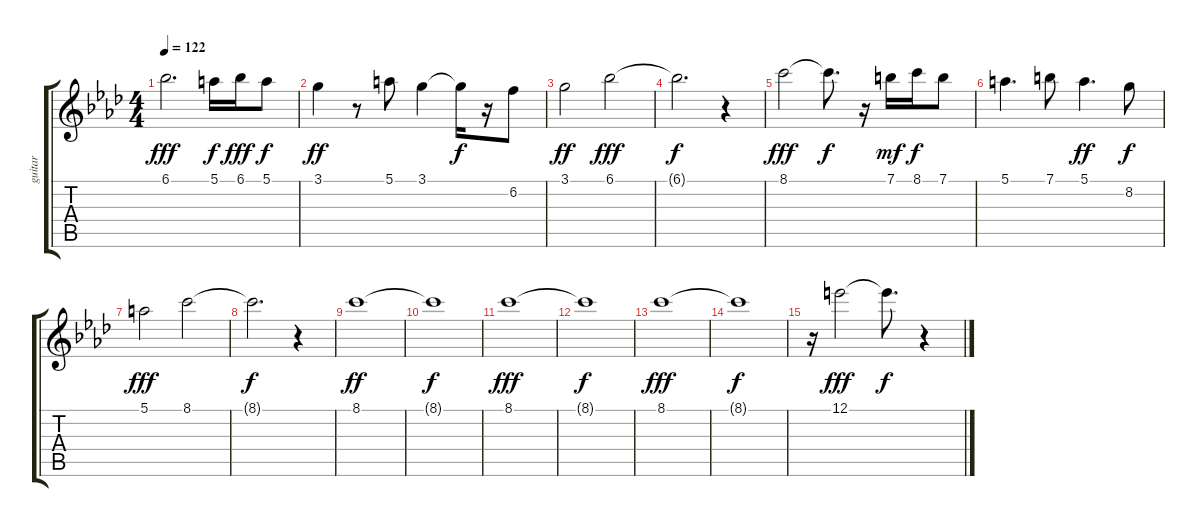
\track ("guitar" "guitar") {instrument acousticguitarnylon}
\staff {score tabs}
\tuning (E4 B3 G3 D3 A2 E2) {hide}
\ts (4 4)
\tempo 122
\clef g2
\ks fminor
6.1.2{d dy fff} 5.1.16{dy f} 6.1.16{dy fff} 5.1.8{dy f} |
3.1.4{dy ff} r.8 5.1.8 3.1.4 3.1{t}.16{dy f} r.16 6.2.8 |
3.1.2{dy ff} 6.1.2{dy fff} |
6.1{t}.2{d dy f} r.4 |
8.1.2{dy fff} 8.1{t}.8{d dy f} r.16 7.1.16{dy mf} 8.1.16{dy f} 7.1.8 |
5.1.4{d} 7.1.8 5.1.4{d dy ff} 8.2.8{dy f} |
5.1.2{dy fff} 8.1.2 |
8.1{t}.2{d dy f} r.4 |
8.1.1{dy ff} |
8.1{t}.1{dy f} |
8.1.1{dy fff} |
8.1{t}.1{dy f} |
8.1.1{dy fff} |
8.1{t}.1{dy f} |
r.16 12.1.2{dy fff} 12.1{t}.8{d dy f} r.4
